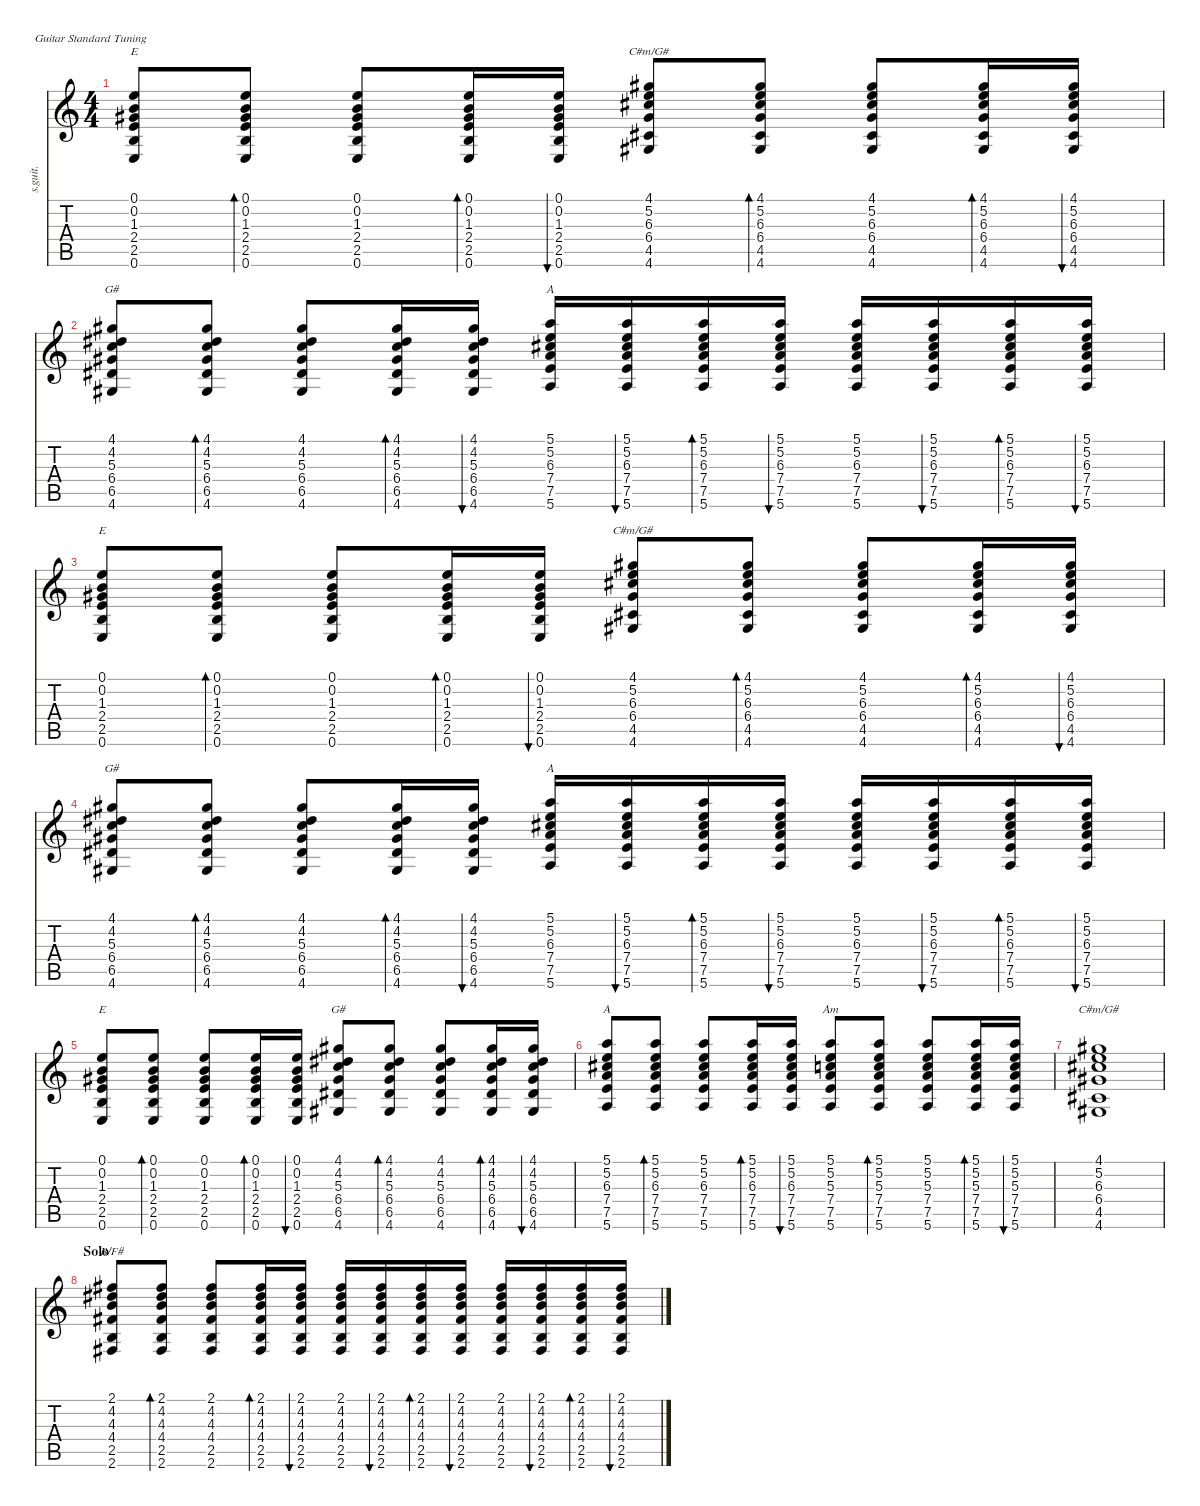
\defaultSystemsLayout 4
\hideDynamics
\bracketExtendMode nobrackets
\track ("Black Francis (Rhythm)" "s.guit.") {instrument acousticguitarsteel}
\staff {score tabs}
\tuning (E4 B3 G3 D3 A2 E2)
\chord ("E" 3 1 2 2 0 x) {showdiagram false}
\chord ("C#m/G#" 3 1 2 2 0 x) {showdiagram false}
\chord ("G#" 3 1 2 2 0 x) {showdiagram false}
\chord ("A" 3 1 2 2 0 x) {showdiagram false}
\chord ("Am" 3 1 2 2 0 x) {showdiagram false}
\chord ("B/F#" 3 1 2 2 0 x) {showdiagram false}
\ts (4 4)
\tempo (81 hide)
\clef g2
\ks c
(0.1 0.2 1.3{acc #} 2.4 2.5 0.6).8{ch "E" lyrics (0 "") lyrics (1 "") lyrics (2 "") lyrics (3 "") lyrics (4 "") dy mp} (0.1 0.2 1.3{acc #} 2.4 2.5 0.6).8{bd 30 lyrics (0 "") lyrics (1 "") lyrics (2 "") lyrics (3 "") lyrics (4 "")} (0.1 0.2 1.3{acc #} 2.4 2.5 0.6).8{lyrics (0 "") lyrics (1 "") lyrics (2 "") lyrics (3 "") lyrics (4 "")} (0.1 0.2 1.3{acc #} 2.4 2.5 0.6).16{bd 30 lyrics (0 "") lyrics (1 "") lyrics (2 "") lyrics (3 "") lyrics (4 "")} (0.1 0.2 1.3{acc #} 2.4 2.5 0.6).16{bu 30 lyrics (0 "") lyrics (1 "") lyrics (2 "") lyrics (3 "") lyrics (4 "")} (4.1{acc #} 5.2 6.3{acc #} 6.4{acc #} 4.5{acc #} 4.6{acc #}).8{ch "C#m/G#" lyrics (0 "") lyrics (1 "") lyrics (2 "") lyrics (3 "") lyrics (4 "")} (4.1{acc #} 5.2 6.3{acc #} 6.4{acc #} 4.5{acc #} 4.6{acc #}).8{bd 30 lyrics (0 "") lyrics (1 "") lyrics (2 "") lyrics (3 "") lyrics (4 "")} (4.1{acc #} 5.2 6.3{acc #} 6.4{acc #} 4.5{acc #} 4.6{acc #}).8{lyrics (0 "") lyrics (1 "") lyrics (2 "") lyrics (3 "") lyrics (4 "")} (4.1{acc #} 5.2 6.3{acc #} 6.4{acc #} 4.5{acc #} 4.6{acc #}).16{bd 30 lyrics (0 "") lyrics (1 "") lyrics (2 "") lyrics (3 "") lyrics (4 "")} (4.1{acc #} 5.2 6.3{acc #} 6.4{acc #} 4.5{acc #} 4.6{acc #}).16{bu 30 lyrics (0 "") lyrics (1 "") lyrics (2 "") lyrics (3 "") lyrics (4 "")} |
(4.1{acc #} 4.2{acc #} 5.3 6.4{acc #} 6.5{acc #} 4.6{acc #}).8{ch "G#" lyrics (0 "") lyrics (1 "") lyrics (2 "") lyrics (3 "") lyrics (4 "")} (4.1{acc #} 4.2{acc #} 5.3 6.4{acc #} 6.5{acc #} 4.6{acc #}).8{bd 30 lyrics (0 "") lyrics (1 "") lyrics (2 "") lyrics (3 "") lyrics (4 "")} (4.1{acc #} 4.2{acc #} 5.3 6.4{acc #} 6.5{acc #} 4.6{acc #}).8{lyrics (0 "") lyrics (1 "") lyrics (2 "") lyrics (3 "") lyrics (4 "")} (4.1{acc #} 4.2{acc #} 5.3 6.4{acc #} 6.5{acc #} 4.6{acc #}).16{bd 30 lyrics (0 "") lyrics (1 "") lyrics (2 "") lyrics (3 "") lyrics (4 "")} (4.1{acc #} 4.2{acc #} 5.3 6.4{acc #} 6.5{acc #} 4.6{acc #}).16{bu 30 lyrics (0 "") lyrics (1 "") lyrics (2 "") lyrics (3 "") lyrics (4 "")} (5.1 5.2 6.3{acc #} 7.4 7.5 5.6).16{ch "A" lyrics (0 "") lyrics (1 "") lyrics (2 "") lyrics (3 "") lyrics (4 "")} (5.1 5.2 6.3{acc #} 7.4 7.5 5.6).16{bu 30 lyrics (0 "") lyrics (1 "") lyrics (2 "") lyrics (3 "") lyrics (4 "")} (5.1 5.2 6.3{acc #} 7.4 7.5 5.6).16{bd 30 lyrics (0 "") lyrics (1 "") lyrics (2 "") lyrics (3 "") lyrics (4 "")} (5.1 5.2 6.3{acc #} 7.4 7.5 5.6).16{bu 30 lyrics (0 "") lyrics (1 "") lyrics (2 "") lyrics (3 "") lyrics (4 "")} (5.1 5.2 6.3{acc #} 7.4 7.5 5.6).16{lyrics (0 "") lyrics (1 "") lyrics (2 "") lyrics (3 "") lyrics (4 "")} (5.1 5.2 6.3{acc #} 7.4 7.5 5.6).16{bu 30 lyrics (0 "") lyrics (1 "") lyrics (2 "") lyrics (3 "") lyrics (4 "")} (5.1 5.2 6.3{acc #} 7.4 7.5 5.6).16{bd 30 lyrics (0 "") lyrics (1 "") lyrics (2 "") lyrics (3 "") lyrics (4 "")} (5.1 5.2 6.3{acc #} 7.4 7.5 5.6).16{bu 30 lyrics (0 "") lyrics (1 "") lyrics (2 "") lyrics (3 "") lyrics (4 "")} |
(0.1 0.2 1.3{acc #} 2.4 2.5 0.6).8{ch "E" lyrics (0 "") lyrics (1 "") lyrics (2 "") lyrics (3 "") lyrics (4 "")} (0.1 0.2 1.3{acc #} 2.4 2.5 0.6).8{bd 30 lyrics (0 "") lyrics (1 "") lyrics (2 "") lyrics (3 "") lyrics (4 "")} (0.1 0.2 1.3{acc #} 2.4 2.5 0.6).8{lyrics (0 "") lyrics (1 "") lyrics (2 "") lyrics (3 "") lyrics (4 "")} (0.1 0.2 1.3{acc #} 2.4 2.5 0.6).16{bd 30 lyrics (0 "") lyrics (1 "") lyrics (2 "") lyrics (3 "") lyrics (4 "")} (0.1 0.2 1.3{acc #} 2.4 2.5 0.6).16{bu 30 lyrics (0 "") lyrics (1 "") lyrics (2 "") lyrics (3 "") lyrics (4 "")} (4.1{acc #} 5.2 6.3{acc #} 6.4{acc #} 4.5{acc #} 4.6{acc #}).8{ch "C#m/G#" lyrics (0 "") lyrics (1 "") lyrics (2 "") lyrics (3 "") lyrics (4 "")} (4.1{acc #} 5.2 6.3{acc #} 6.4{acc #} 4.5{acc #} 4.6{acc #}).8{bd 30 lyrics (0 "") lyrics (1 "") lyrics (2 "") lyrics (3 "") lyrics (4 "")} (4.1{acc #} 5.2 6.3{acc #} 6.4{acc #} 4.5{acc #} 4.6{acc #}).8{lyrics (0 "") lyrics (1 "") lyrics (2 "") lyrics (3 "") lyrics (4 "")} (4.1{acc #} 5.2 6.3{acc #} 6.4{acc #} 4.5{acc #} 4.6{acc #}).16{bd 30 lyrics (0 "") lyrics (1 "") lyrics (2 "") lyrics (3 "") lyrics (4 "")} (4.1{acc #} 5.2 6.3{acc #} 6.4{acc #} 4.5{acc #} 4.6{acc #}).16{bu 30 lyrics (0 "") lyrics (1 "") lyrics (2 "") lyrics (3 "") lyrics (4 "")} |
(4.1{acc #} 4.2{acc #} 5.3 6.4{acc #} 6.5{acc #} 4.6{acc #}).8{ch "G#" lyrics (0 "") lyrics (1 "") lyrics (2 "") lyrics (3 "") lyrics (4 "")} (4.1{acc #} 4.2{acc #} 5.3 6.4{acc #} 6.5{acc #} 4.6{acc #}).8{bd 30 lyrics (0 "") lyrics (1 "") lyrics (2 "") lyrics (3 "") lyrics (4 "")} (4.1{acc #} 4.2{acc #} 5.3 6.4{acc #} 6.5{acc #} 4.6{acc #}).8{lyrics (0 "") lyrics (1 "") lyrics (2 "") lyrics (3 "") lyrics (4 "")} (4.1{acc #} 4.2{acc #} 5.3 6.4{acc #} 6.5{acc #} 4.6{acc #}).16{bd 30 lyrics (0 "") lyrics (1 "") lyrics (2 "") lyrics (3 "") lyrics (4 "")} (4.1{acc #} 4.2{acc #} 5.3 6.4{acc #} 6.5{acc #} 4.6{acc #}).16{bu 30 lyrics (0 "") lyrics (1 "") lyrics (2 "") lyrics (3 "") lyrics (4 "")} (5.1 5.2 6.3{acc #} 7.4 7.5 5.6).16{ch "A" lyrics (0 "") lyrics (1 "") lyrics (2 "") lyrics (3 "") lyrics (4 "")} (5.1 5.2 6.3{acc #} 7.4 7.5 5.6).16{bu 30 lyrics (0 "") lyrics (1 "") lyrics (2 "") lyrics (3 "") lyrics (4 "")} (5.1 5.2 6.3{acc #} 7.4 7.5 5.6).16{bd 30 lyrics (0 "") lyrics (1 "") lyrics (2 "") lyrics (3 "") lyrics (4 "")} (5.1 5.2 6.3{acc #} 7.4 7.5 5.6).16{bu 30 lyrics (0 "") lyrics (1 "") lyrics (2 "") lyrics (3 "") lyrics (4 "")} (5.1 5.2 6.3{acc #} 7.4 7.5 5.6).16{lyrics (0 "") lyrics (1 "") lyrics (2 "") lyrics (3 "") lyrics (4 "")} (5.1 5.2 6.3{acc #} 7.4 7.5 5.6).16{bu 30 lyrics (0 "") lyrics (1 "") lyrics (2 "") lyrics (3 "") lyrics (4 "")} (5.1 5.2 6.3{acc #} 7.4 7.5 5.6).16{bd 30 lyrics (0 "") lyrics (1 "") lyrics (2 "") lyrics (3 "") lyrics (4 "")} (5.1 5.2 6.3{acc #} 7.4 7.5 5.6).16{bu 30 lyrics (0 "") lyrics (1 "") lyrics (2 "") lyrics (3 "") lyrics (4 "")} |
(0.1 0.2 1.3{acc #} 2.4 2.5 0.6).8{ch "E" lyrics (0 "") lyrics (1 "") lyrics (2 "") lyrics (3 "") lyrics (4 "")} (0.1 0.2 1.3{acc #} 2.4 2.5 0.6).8{bd 30 lyrics (0 "") lyrics (1 "") lyrics (2 "") lyrics (3 "") lyrics (4 "")} (0.1 0.2 1.3{acc #} 2.4 2.5 0.6).8{lyrics (0 "") lyrics (1 "") lyrics (2 "") lyrics (3 "") lyrics (4 "")} (0.1 0.2 1.3{acc #} 2.4 2.5 0.6).16{bd 30 lyrics (0 "") lyrics (1 "") lyrics (2 "") lyrics (3 "") lyrics (4 "")} (0.1 0.2 1.3{acc #} 2.4 2.5 0.6).16{bu 30 lyrics (0 "") lyrics (1 "") lyrics (2 "") lyrics (3 "") lyrics (4 "")} (4.1{acc #} 4.2{acc #} 5.3 6.4{acc #} 6.5{acc #} 4.6{acc #}).8{ch "G#" lyrics (0 "") lyrics (1 "") lyrics (2 "") lyrics (3 "") lyrics (4 "")} (4.1{acc #} 4.2{acc #} 5.3 6.4{acc #} 6.5{acc #} 4.6{acc #}).8{bd 30 lyrics (0 "") lyrics (1 "") lyrics (2 "") lyrics (3 "") lyrics (4 "")} (4.1{acc #} 4.2{acc #} 5.3 6.4{acc #} 6.5{acc #} 4.6{acc #}).8{lyrics (0 "") lyrics (1 "") lyrics (2 "") lyrics (3 "") lyrics (4 "")} (4.1{acc #} 4.2{acc #} 5.3 6.4{acc #} 6.5{acc #} 4.6{acc #}).16{bd 30 lyrics (0 "") lyrics (1 "") lyrics (2 "") lyrics (3 "") lyrics (4 "")} (4.1{acc #} 4.2{acc #} 5.3 6.4{acc #} 6.5{acc #} 4.6{acc #}).16{bu 30 lyrics (0 "") lyrics (1 "") lyrics (2 "") lyrics (3 "") lyrics (4 "")} |
(5.1 5.2 6.3{acc #} 7.4 7.5 5.6).8{ch "A" lyrics (0 "") lyrics (1 "") lyrics (2 "") lyrics (3 "") lyrics (4 "")} (5.1 5.2 6.3{acc #} 7.4 7.5 5.6).8{bd 30 lyrics (0 "") lyrics (1 "") lyrics (2 "") lyrics (3 "") lyrics (4 "")} (5.1 5.2 6.3{acc #} 7.4 7.5 5.6).8{lyrics (0 "") lyrics (1 "") lyrics (2 "") lyrics (3 "") lyrics (4 "")} (5.1 5.2 6.3{acc #} 7.4 7.5 5.6).16{bd 30 lyrics (0 "") lyrics (1 "") lyrics (2 "") lyrics (3 "") lyrics (4 "")} (5.1 5.2 6.3{acc #} 7.4 7.5 5.6).16{bu 30 lyrics (0 "") lyrics (1 "") lyrics (2 "") lyrics (3 "") lyrics (4 "")} (5.1 5.2 5.3 7.4 7.5 5.6).8{ch "Am" lyrics (0 "") lyrics (1 "") lyrics (2 "") lyrics (3 "") lyrics (4 "")} (5.1 5.2 5.3 7.4 7.5 5.6).8{bd 30 lyrics (0 "") lyrics (1 "") lyrics (2 "") lyrics (3 "") lyrics (4 "")} (5.1 5.2 5.3 7.4 7.5 5.6).8{lyrics (0 "") lyrics (1 "") lyrics (2 "") lyrics (3 "") lyrics (4 "")} (5.1 5.2 5.3 7.4 7.5 5.6).16{bd 30 lyrics (0 "") lyrics (1 "") lyrics (2 "") lyrics (3 "") lyrics (4 "")} (5.1 5.2 5.3 7.4 7.5 5.6).16{bu 30 lyrics (0 "") lyrics (1 "") lyrics (2 "") lyrics (3 "") lyrics (4 "")} |
(4.1{acc #} 5.2 6.3{acc #} 6.4{acc #} 4.5{acc #} 4.6{acc #}).1{ch "C#m/G#" lyrics (0 "") lyrics (1 "") lyrics (2 "") lyrics (3 "") lyrics (4 "")} |
\section ("" "Solo")
(2.1{acc #} 4.2{acc #} 4.3 4.4{acc #} 2.5 2.6{acc #}).8{ch "B/F#" lyrics (0 "") lyrics (1 "") lyrics (2 "") lyrics (3 "") lyrics (4 "") dy mf} (2.1{acc #} 4.2{acc #} 4.3 4.4{acc #} 2.5 2.6{acc #}).8{bd 30 lyrics (0 "") lyrics (1 "") lyrics (2 "") lyrics (3 "") lyrics (4 "")} (2.1{acc #} 4.2{acc #} 4.3 4.4{acc #} 2.5 2.6{acc #}).8{lyrics (0 "") lyrics (1 "") lyrics (2 "") lyrics (3 "") lyrics (4 "")} (2.1{acc #} 4.2{acc #} 4.3 4.4{acc #} 2.5 2.6{acc #}).16{bd 30 lyrics (0 "") lyrics (1 "") lyrics (2 "") lyrics (3 "") lyrics (4 "")} (2.1{acc #} 4.2{acc #} 4.3 4.4{acc #} 2.5 2.6{acc #}).16{bu 30 lyrics (0 "") lyrics (1 "") lyrics (2 "") lyrics (3 "") lyrics (4 "")} (2.1{acc #} 4.2{acc #} 4.3 4.4{acc #} 2.5 2.6{acc #}).16{lyrics (0 "") lyrics (1 "") lyrics (2 "") lyrics (3 "") lyrics (4 "")} (2.1{acc #} 4.2{acc #} 4.3 4.4{acc #} 2.5 2.6{acc #}).16{bu 30 lyrics (0 "") lyrics (1 "") lyrics (2 "") lyrics (3 "") lyrics (4 "")} (2.1{acc #} 4.2{acc #} 4.3 4.4{acc #} 2.5 2.6{acc #}).16{bd 30 lyrics (0 "") lyrics (1 "") lyrics (2 "") lyrics (3 "") lyrics (4 "")} (2.1{acc #} 4.2{acc #} 4.3 4.4{acc #} 2.5 2.6{acc #}).16{bu 30 lyrics (0 "") lyrics (1 "") lyrics (2 "") lyrics (3 "") lyrics (4 "")} (2.1{acc #} 4.2{acc #} 4.3 4.4{acc #} 2.5 2.6{acc #}).16{lyrics (0 "") lyrics (1 "") lyrics (2 "") lyrics (3 "") lyrics (4 "")} (2.1{acc #} 4.2{acc #} 4.3 4.4{acc #} 2.5 2.6{acc #}).16{bu 30 lyrics (0 "") lyrics (1 "") lyrics (2 "") lyrics (3 "") lyrics (4 "")} (2.1{acc #} 4.2{acc #} 4.3 4.4{acc #} 2.5 2.6{acc #}).16{bd 30 lyrics (0 "") lyrics (1 "") lyrics (2 "") lyrics (3 "") lyrics (4 "")} (2.1{acc #} 4.2{acc #} 4.3 4.4{acc #} 2.5 2.6{acc #}).16{bu 30 lyrics (0 "") lyrics (1 "") lyrics (2 "") lyrics (3 "") lyrics (4 "")}
